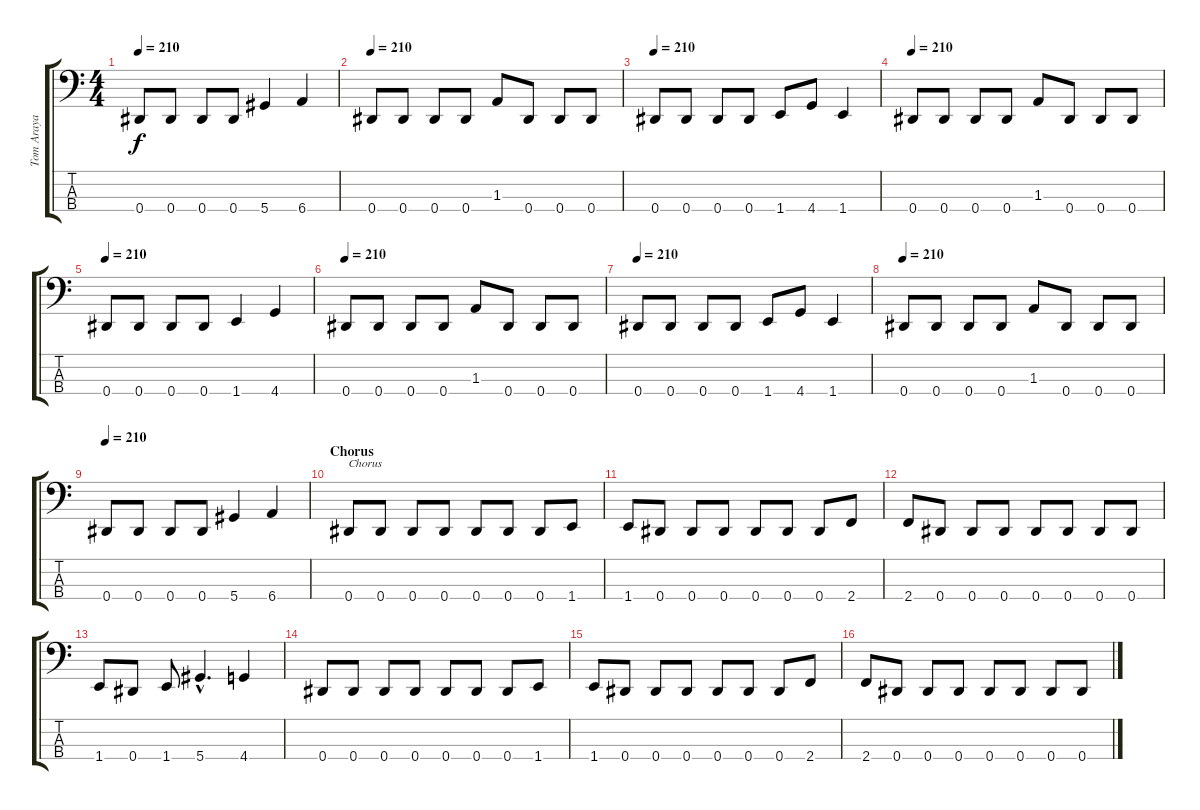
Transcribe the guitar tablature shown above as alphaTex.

\track ("Tom Araya" "Tom Araya") {instrument electricbassfinger}
\staff {score tabs}
\tuning (Gb2 Db2 Ab1 Eb1) {hide}
\ts (4 4)
\tempo 210
\clef f4
\ks c
0.4.8{dy f} 0.4.8 0.4.8 0.4.8 5.4.4 6.4.4 |
\tempo 210
0.4.8 0.4.8 0.4.8 0.4.8 1.3.8 0.4.8 0.4.8 0.4.8 |
\tempo 210
0.4.8 0.4.8 0.4.8 0.4.8 1.4.8 4.4.8 1.4.4 |
\tempo 210
0.4.8 0.4.8 0.4.8 0.4.8 1.3.8 0.4.8 0.4.8 0.4.8 |
\tempo 210
0.4.8 0.4.8 0.4.8 0.4.8 1.4.4 4.4.4 |
\tempo 210
0.4.8 0.4.8 0.4.8 0.4.8 1.3.8 0.4.8 0.4.8 0.4.8 |
\tempo 210
0.4.8 0.4.8 0.4.8 0.4.8 1.4.8 4.4.8 1.4.4 |
\tempo 210
0.4.8 0.4.8 0.4.8 0.4.8 1.3.8 0.4.8 0.4.8 0.4.8 |
\tempo 210
0.4.8 0.4.8 0.4.8 0.4.8 5.4.4 6.4.4 |
\section ("" "Chorus")
0.4.8{txt "Chorus"} 0.4.8 0.4.8 0.4.8 0.4.8 0.4.8 0.4.8 1.4.8 |
1.4.8 0.4.8 0.4.8 0.4.8 0.4.8 0.4.8 0.4.8 2.4.8 |
2.4.8 0.4.8 0.4.8 0.4.8 0.4.8 0.4.8 0.4.8 0.4.8 |
1.4.8 0.4.8 1.4.8 5.4{hac}.4{d} 4.4.4 |
0.4.8 0.4.8 0.4.8 0.4.8 0.4.8 0.4.8 0.4.8 1.4.8 |
1.4.8 0.4.8 0.4.8 0.4.8 0.4.8 0.4.8 0.4.8 2.4.8 |
2.4.8 0.4.8 0.4.8 0.4.8 0.4.8 0.4.8 0.4.8 0.4.8
